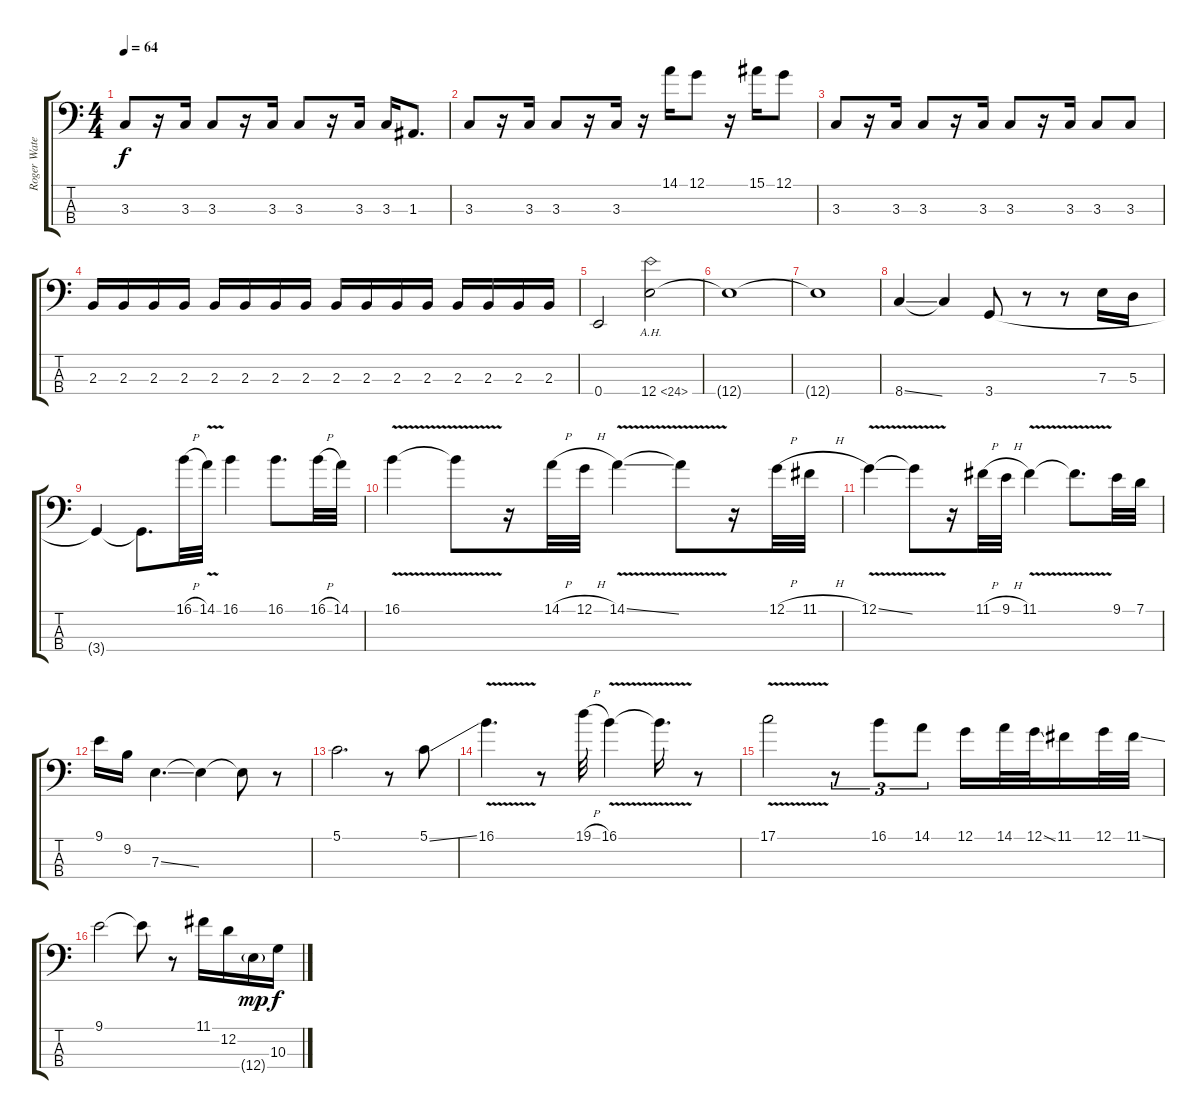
\track ("Roger Waters" "Roger Wate") {instrument electricbassfinger}
\staff {score tabs}
\tuning (G2 D2 A1 E1) {hide}
\ts (4 4)
\tempo 64
\clef f4
\ks c
3.3.8{dy f} r.16 3.3.16 3.3.8 r.16 3.3.16 3.3.8 r.16 3.3.16 3.3.16 1.3.8{d} |
3.3.8 r.16 3.3.16 3.3.8 r.16 3.3.16 r.16 14.1.16 12.1.8 r.16 15.1.16 12.1.8 |
3.3.8 r.16 3.3.16 3.3.8 r.16 3.3.16 3.3.8 r.16 3.3.16 3.3.8 3.3.8 |
2.3.16 2.3.16 2.3.16 2.3.16 2.3.16 2.3.16 2.3.16 2.3.16 2.3.16 2.3.16 2.3.16 2.3.16 2.3.16 2.3.16 2.3.16 2.3.16 |
0.4.2 12.4{ah 12}.2 |
12.4{t}.1 |
12.4{t}.1 |
8.4{ss}.4 8.4{t}.4 3.4.8 r.8 r.8 7.3.16 5.3.16 |
3.4{t}.4 3.4{t}.8{d} 16.1{h}.32 14.1{v}.32 16.1.4 16.1.8{d} 16.1{h}.32 14.1.32 |
16.1{v}.4 16.1{t}.8 r.16 14.1{h}.32 12.1{h}.32 14.1{v ss}.4 14.1{t}.8 r.16 12.1{h}.32 11.1{h}.32 |
12.1{v ss}.4 12.1{t}.8 r.16 11.1{h}.32 9.1{h}.32 11.1{v}.4 11.1{t}.8{d} 9.1.32 7.1.32 |
9.1.16 9.2.16 7.3{ss}.4{d} 7.3{t}.4 7.3{t}.8 r.8 |
5.1.2{d} r.8 5.1{ss}.8 |
16.1{v}.4{d} r.8 19.1{h}.32 16.1{v}.4 16.1{t}.16{d} r.8 |
17.1{v}.2 r.8{tu (3 2)} 16.1.8{tu (3 2)} 14.1.8{tu (3 2)} 12.1.16 14.1.32 12.1{ss}.32 11.1.16 12.1.32 11.1{ss}.32 |
9.1.2 9.1{t}.8 r.8 11.1.16 12.2.16 12.4{g}.16{dy mp} 10.3.16{dy f}
